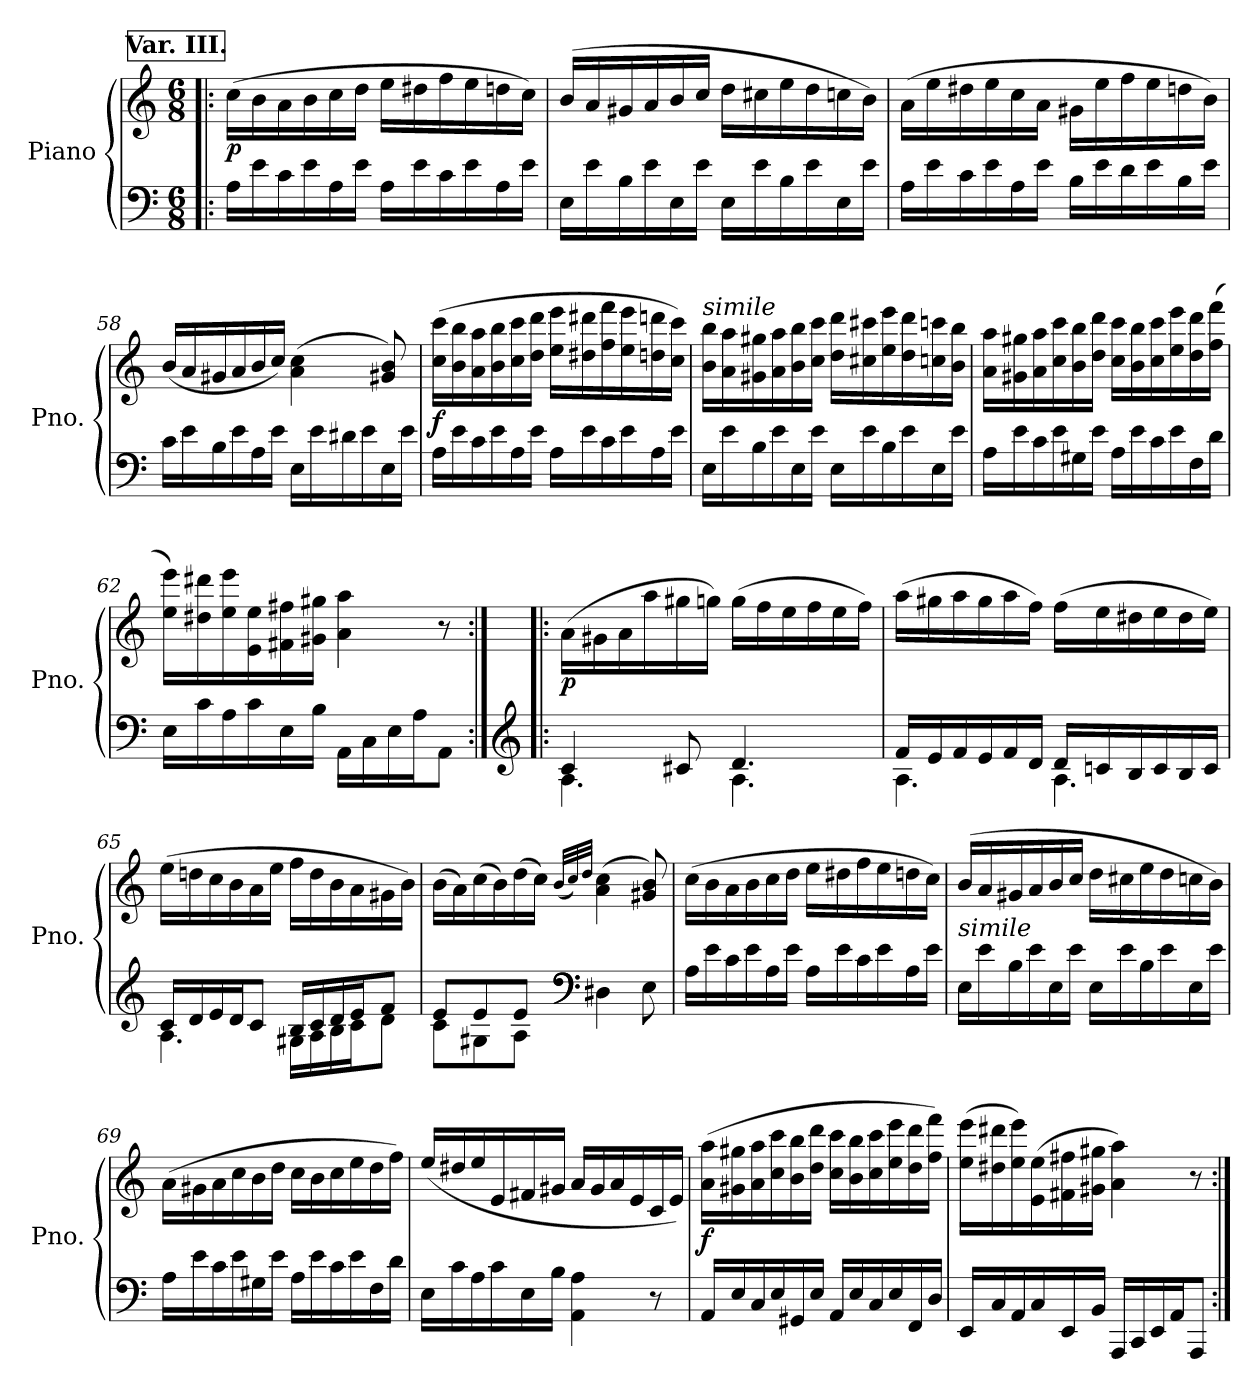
**kern	**kern	**dynam
*part1	*part1	*part1
*staff2	*staff1	*staff1/2
*I"Piano	*	*
*I'Pno.	*	*
!!LO:LB:g=z
*clefF4	*clefG2	*
*k[]	*k[]	*
*M6/8	*M6/8	*
!!LO:REH:place=s1:a:B:fs=14:t=Var. III.
=55!|:	=55!|:	=55!|:
!	!	!LO:DY:b
16A\LL	(>16cc\LL	p
16e\	16b\	.
16c\	16a\	.
16e\	16b\	.
16A\	16cc\	.
16e\JJ	16dd\JJ	.
16A\LL	16ee\LL	.
16e\	16dd#X\	.
16c\	16ff\	.
16e\	16ee\	.
16A\	16ddn\	.
16e\JJ	16cc\JJ)	.
=56	=56	=56
16E\LL	(>16b/LL	.
16e\	16a/	.
16B\	16g#X/	.
16e\	16a/	.
16E\	16b/	.
16e\JJ	16cc/JJ	.
16E\LL	16dd\LL	.
16e\	16cc#X\	.
16B\	16ee\	.
16e\	16dd\	.
16E\	16ccn\	.
16e\JJ	16b\JJ)	.
=57	=57	=57
16A\LL	(>16a\LL	.
16e\	16ee\	.
16c\	16dd#X\	.
16e\	16ee\	.
16A\	16cc\	.
16e\JJ	16a\JJ	.
16B\LL	16g#X\LL	.
16e\	16ee\	.
16d\	16ff\	.
16e\	16ee\	.
16B\	16ddn\	.
16e\JJ	16b\JJ)	.
!!LO:LB:g=z
=58	=58	=58
16c\LL	(<16b/LL	.
16e\	16a/	.
16B\	16g#X/	.
16e\	16a/	.
16A\	16b/	.
16e\JJ	16cc/JJ)	.
16E\LL	(>4a\ 4cc\	.
16e\	.	.
16d#X\	.	.
16e\	.	.
16E\	8g#X/ 8b/)	.
16e\JJ	.	.
=59	=59	=59
!	!	!LO:DY:b
16A\LL	(>16cc\ 16ccc\LL	f
16e\	16b\ 16bb\	.
16c\	16a\ 16aa\	.
16e\	16b\ 16bb\	.
16A\	16cc\ 16ccc\	.
16e\JJ	16dd\ 16ddd\JJ	.
16A\LL	16ee\ 16eee\LL	.
16e\	16dd#X\ 16ddd#X\	.
16c\	16ff\ 16fff\	.
16e\	16ee\ 16eee\	.
16A\	16ddn\ 16dddn\	.
16e\JJ	16cc\ 16ccc\JJ)	.
=60	=60	=60
!	!LO:TX:a:i:t=simile	!
16E\LL	16b\ 16bb\LL	.
16e\	16a\ 16aa\	.
16B\	16g#X\ 16gg#X\	.
16e\	16a\ 16aa\	.
16E\	16b\ 16bb\	.
16e\JJ	16cc\ 16ccc\JJ	.
16E\LL	16dd\ 16ddd\LL	.
16e\	16cc#X\ 16ccc#X\	.
16B\	16ee\ 16eee\	.
16e\	16dd\ 16ddd\	.
16E\	16ccn\ 16cccn\	.
16e\JJ	16b\ 16bb\JJ	.
!!LO:PB:g=z
=61	=61	=61
16A\LL	16a\ 16aa\LL	.
16e\	16g#X\ 16gg#X\	.
16c\	16a\ 16aa\	.
16e\	16cc\ 16ccc\	.
16G#X\	16b\ 16bb\	.
16e\JJ	16dd\ 16ddd\JJ	.
16A\LL	16cc\ 16ccc\LL	.
16e\	16b\ 16bb\	.
16c\	16cc\ 16ccc\	.
16e\	16ee\ 16eee\	.
16F\	16dd\ 16ddd\	.
16d\JJ	(>16ff\ 16fff\JJ	.
=62	=62	=62
16E\LL	16ee\ 16eee\LL)	.
16c\	16dd#X\ 16ddd#X\	.
16A\	16ee\ 16eee\	.
16c\	16e\ 16ee\	.
16E\	16f#X\ 16ff#X\	.
16B\JJ	16g#X\ 16gg#X\JJ	.
16AA\LL	4a\ 4aa\	.
16C\	.	.
16E\	.	.
16A\J	.	.
8AA\J	8r	.
!!LO:LB:g=z
=63:|!|:	=63:|!|:	=63:|!|:
*clefG2	*	*
*^	*	*
!	!	!	!LO:DY:b
4c/	4.A\	(>16a\LL	p
.	.	16g#X\	.
.	.	16a\	.
.	.	16aa\	.
8c#X/	.	16gg#X\	.
.	.	16ggn\JJ)	.
4.d/	4.A\	(>16gg\LL	.
.	.	16ff\	.
.	.	16ee\	.
.	.	16ff\	.
.	.	16ee\	.
.	.	16ff\JJ)	.
=64	=64	=64	=64
16f/LL	4.A\	(>16aa\LL	.
16e/	.	16gg#X\	.
16f/	.	16aa\	.
16e/	.	16gg#\	.
16f/	.	16aa\	.
16d/JJ	.	16ff\JJ)	.
16d/LL	4.A\	(>16ff\LL	.
16cn/	.	16ee\	.
16B/	.	16dd#X\	.
16c/	.	16ee\	.
16B/	.	16dd#\	.
16c/JJ	.	16ee\JJ)	.
=65	=65	=65	=65
16c/LL	4.A\	(>16ee\LL	.
16d/	.	16ddn\	.
16e/	.	16cc\	.
16d/J	.	16b\	.
8c/J	.	16a\	.
.	.	16ee\JJ	.
16B/LL	16G#X\LL	16ff\LL	.
16c/	16A\	16dd\	.
16d/	16B\	16b\	.
16e/J	16c\J	16a\	.
8f/J	8d\J	16g#X\	.
.	.	16b\JJ)	.
!!LO:LB:g=z
=66	=66	=66	=66
8e/L	8c\L	(>16b\LL	.
.	.	16a\)	.
8e/	8G#X\	(>16cc\	.
.	.	16b\)	.
8e/J	8A\J	(>16dd\	.
.	.	16cc\JJ)	.
*clefF4	*	*	*
.	.	(<32qb/LLL	.
.	.	32qcc/)	.
.	.	32qdd/JJJ	.
4D#X\	4.ryy	(>4a\ 4cc\	.
8E\	.	8g#X/ 8b/)	.
*v	*v	*	*
=67	=67	=67
16A\LL	(>16cc\LL	.
16e\	16b\	.
16c\	16a\	.
16e\	16b\	.
16A\	16cc\	.
16e\JJ	16dd\JJ	.
16A\LL	16ee\LL	.
16e\	16dd#X\	.
16c\	16ff\	.
16e\	16ee\	.
16A\	16ddn\	.
16e\JJ	16cc\JJ)	.
=68	=68	=68
!LO:TX:a:i:t=simile	!	!
16E\LL	(>16b/LL	.
16e\	16a/	.
16B\	16g#X/	.
16e\	16a/	.
16E\	16b/	.
16e\JJ	16cc/JJ	.
16E\LL	16dd\LL	.
16e\	16cc#X\	.
16B\	16ee\	.
16e\	16dd\	.
16E\	16ccn\	.
16e\JJ	16b\JJ)	.
!!LO:LB:g=z
=69	=69	=69
16A\LL	(>16a\LL	.
16e\	16g#X\	.
16c\	16a\	.
16e\	16cc\	.
16G#X\	16b\	.
16e\JJ	16dd\JJ	.
16A\LL	16cc\LL	.
16e\	16b\	.
16c\	16cc\	.
16e\	16ee\	.
16F\	16dd\	.
16d\JJ	16ff\JJ)	.
=70	=70	=70
16E\LL	(<16ee/LL	.
16c\	16dd#X/	.
16A\	16ee/	.
16c\	16e/	.
16E\	16f#X/	.
16B\JJ	16g#X/JJ	.
4AA\ 4A\	16a/LL	.
.	16g#/	.
.	16a/	.
.	16e/	.
8r	16c/	.
.	16e/JJ)	.
=71	=71	=71
!	!	!LO:DY:a=2
16AA/LL	(>16a\ 16aa\LL	f
16E/	16g#X\ 16gg#X\	.
16C/	16a\ 16aa\	.
16E/	16cc\ 16ccc\	.
16GG#X/	16b\ 16bb\	.
16E/JJ	16dd\ 16ddd\JJ	.
16AA/LL	16cc\ 16ccc\LL	.
16E/	16b\ 16bb\	.
16C/	16cc\ 16ccc\	.
16E/	16ee\ 16eee\	.
16FF/	16dd\ 16ddd\	.
16D/JJ	16ff\ 16fff\JJ)	.
!!LO:PB:g=z
=72	=72	=72
16EE/LL	(>16ee\ 16eee\LL	.
16C/	16dd#X\ 16ddd#X\	.
16AA/	16ee\ 16eee\)	.
16C/	(>16e\ 16ee\	.
16EE/	16f#X\ 16ff#X\	.
16BB/JJ	16g#X\ 16gg#X\JJ	.
16AAA/LL	4a\ 4aa\)	.
16CC/	.	.
16EE/	.	.
16AA/J	.	.
8AAA/J	8r	.
=:|!	=:|!	=:|!
*-	*-	*-
